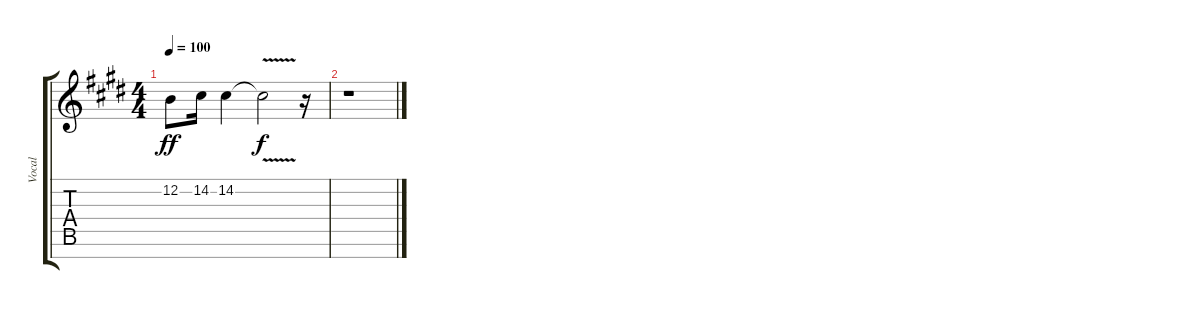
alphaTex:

\track ("Vocal" "Vocal") {instrument recorder}
\staff {score tabs}
\tuning (E4 B3 G3 D3 A2 E2 B1) {hide}
\ts (4 4)
\tempo 100
\clef g2
\ks e
12.2.8{dy ff} 14.2.16 14.2.4 14.2{v t}.2{dy f} r.16 |
r.1
